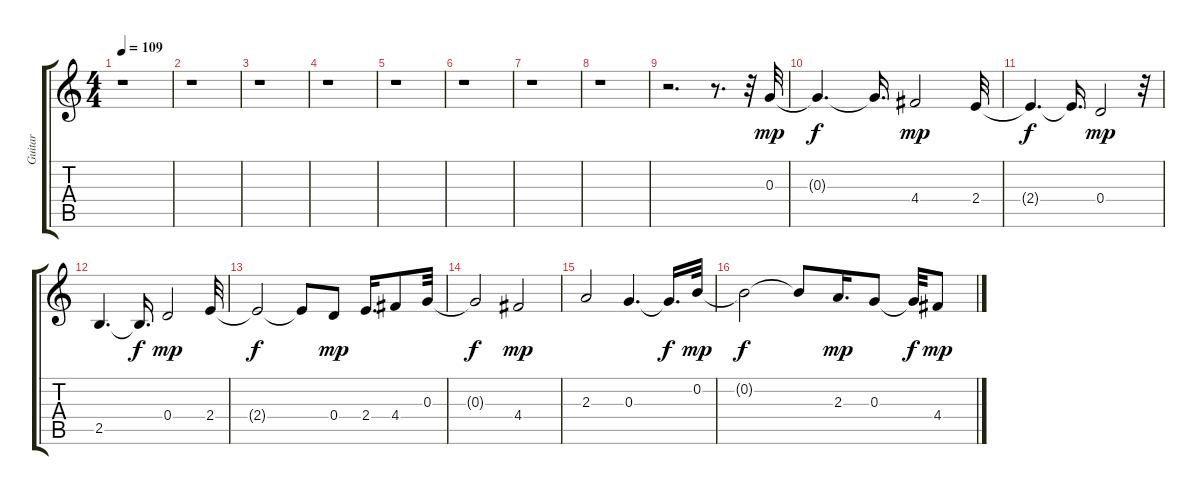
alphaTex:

\track ("Guitar" "Guitar") {instrument distortionguitar}
\staff {score tabs}
\tuning (E4 B3 G3 D3 A2 E2) {hide}
\ts (4 4)
\tempo 109
\clef g2
\ks c
r.1{dy mp} |
r.1 |
r.1 |
r.1 |
r.1 |
r.1 |
r.1 |
r.1 |
r.2{d} r.8{d} r.32 0.3.32 |
0.3{t}.4{d dy f} 0.3{t}.16{d} 4.4.2{dy mp} 2.4.32 |
2.4{t}.4{d dy f} 2.4{t}.16{d} 0.4.2{dy mp} r.32 |
2.5.4{d} 2.5{t}.16{d dy f} 0.4.2{dy mp} 2.4.32 |
2.4{t}.2{dy f} 2.4{t}.8 0.4.8{dy mp} 2.4.16{d} 4.4.8 0.3.32 |
0.3{t}.2{dy f} 4.4.2{dy mp} |
2.3.2 0.3.4{d} 0.3{t}.16{d dy f} 0.2.32{dy mp} |
0.2{t}.2{dy f} 0.2{t}.8 2.3.16{d dy mp} 0.3.8 0.3{t}.32{dy f} 4.4.8{dy mp}
